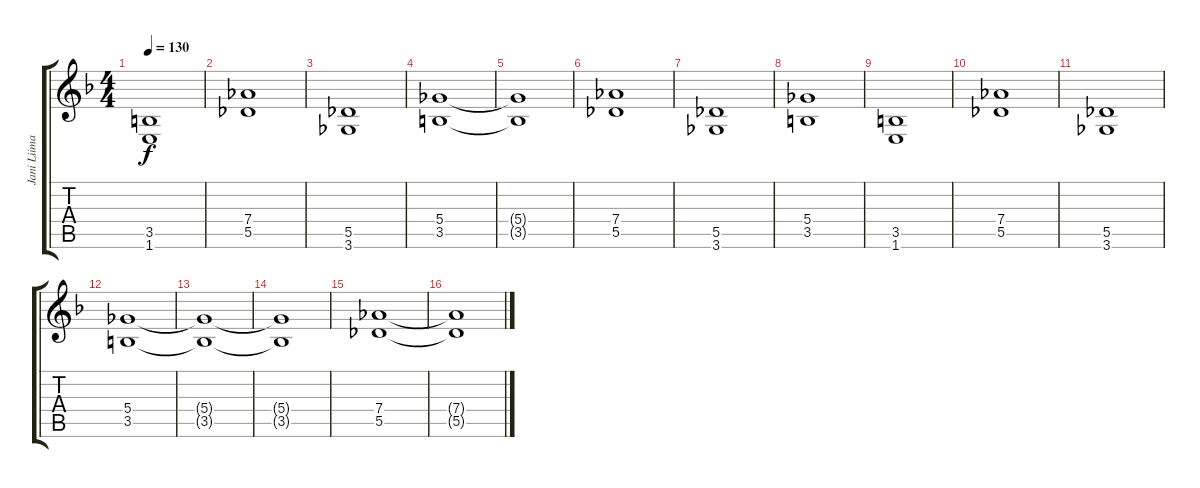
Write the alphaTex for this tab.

\track ("Jani Liimatainen" "Jani Liima") {instrument distortionguitar}
\staff {score tabs}
\tuning (Eb4 Bb3 Gb3 Db3 Ab2 Eb2) {hide}
\ts (4 4)
\tempo 130
\clef g2
\ks dminor
(3.5 1.6).1{dy f} |
(7.4 5.5).1 |
(5.5 3.6).1 |
(5.4 3.5).1 |
(5.4{t} 3.5{t}).1 |
(7.4 5.5).1 |
(5.5 3.6).1 |
(5.4 3.5).1 |
(3.5 1.6).1 |
(7.4 5.5).1 |
(5.5 3.6).1 |
(5.4 3.5).1 |
(5.4{t} 3.5{t}).1 |
(5.4{t} 3.5{t}).1 |
(7.4 5.5).1{volume 13} |
(7.4{t} 5.5{t}).1{volume 11}
